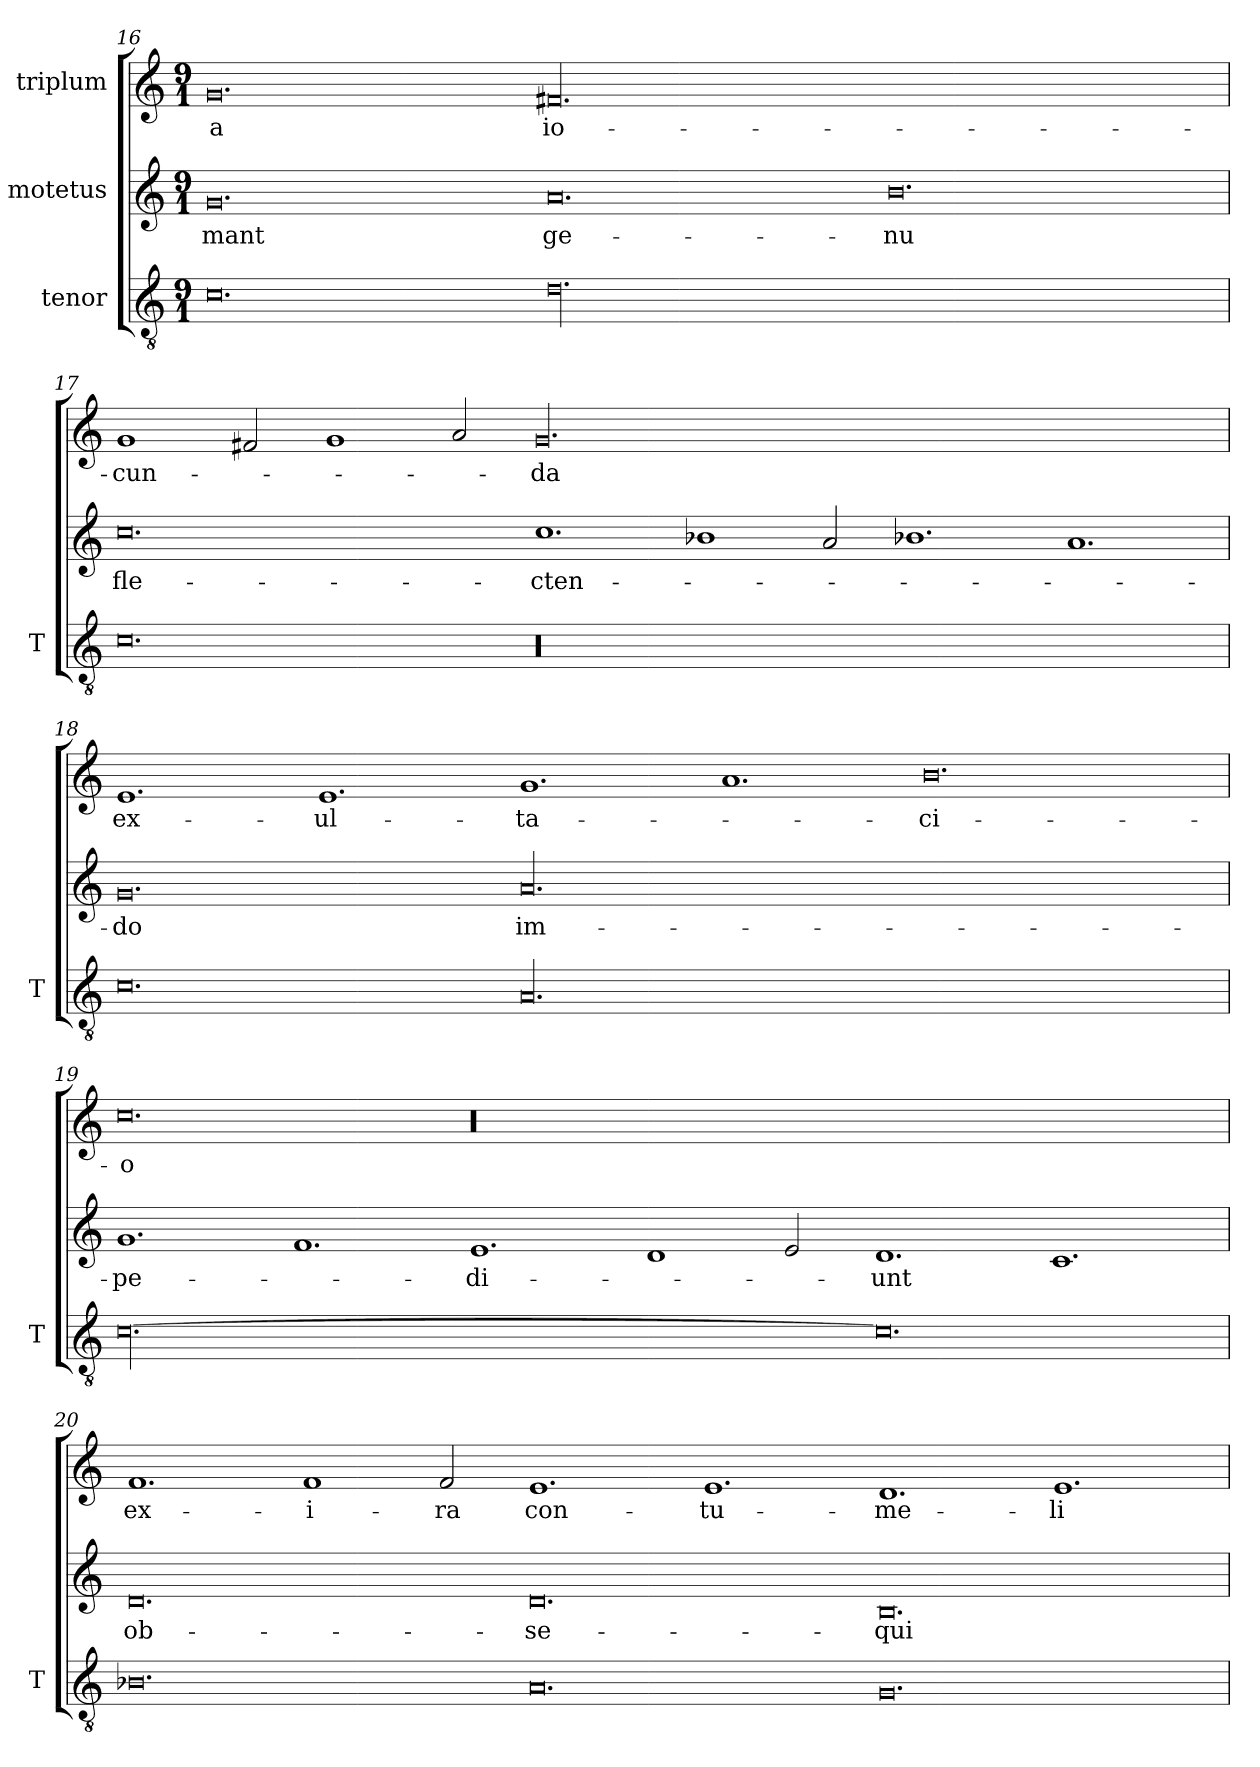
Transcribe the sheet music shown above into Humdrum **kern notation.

**kern	**kern	**text	**kern	**text
*part3	*part2	*part2	*part1	*part1
*staff3	*staff2	*staff2	*staff1	*staff1
*I"tenor	*I"motetus	*	*I"triplum	*
*I'T	*	*	*	*
*clefGv2	*clefG2	*	*clefG2	*
*k[]	*k[]	*	*k[]	*
*C:	*C:	*	*C:	*
*M9/1	*M9/1	*	*M9/1	*
=16	=16	=16	=16	=16
0.c\	0.g/	-mant	0.g/	-a
00.d\	0.a/	ge-	00.f#X/	io-
.	0.b\	-nu	.	.
=17	=17	=17	=17	=17
0.c\	0.cc\	fle-	1g/	-cun-
.	.	.	2f#X/	.
.	.	.	1g/	.
.	.	.	2a/	.
00.r	1.cc\	-cten-	00.g/	-da
.	1b-X\	.	.	.
.	2a/	.	.	.
.	1.b-X\	.	.	.
.	1.a/	.	.	.
=18	=18	=18	=18	=18
0.c\	0.g/	-do	1.e/	ex-
.	.	.	1.e/	-ul-
00.A/	00.a/	im-	1.g/	-ta-
.	.	.	1.a/	.
.	.	.	0.b\	-ci-
=19	=19	=19	=19	=19
[00.c\	1.g/	-pe-	0.cc\	-o
.	1.f/	.	.	.
.	1.e/	-di-	00.r	.
.	1d/	.	.	.
.	2e/	.	.	.
0.c\]	1.d/	-unt	.	.
.	1.c/	.	.	.
=20	=20	=20	=20	=20
0.B-X\	0.d/	ob-	1.f/	ex-
.	.	.	1f/	i-
.	.	.	2f/	-ra
0.A/	0.d/	-se-	1.e/	con-
.	.	.	1.e/	-tu-
0.G/	0.B/	-qui-	1.d/	-me-
.	.	.	1.e/	-li-
=	=	=	=	=
*-	*-	*-	*-	*-
